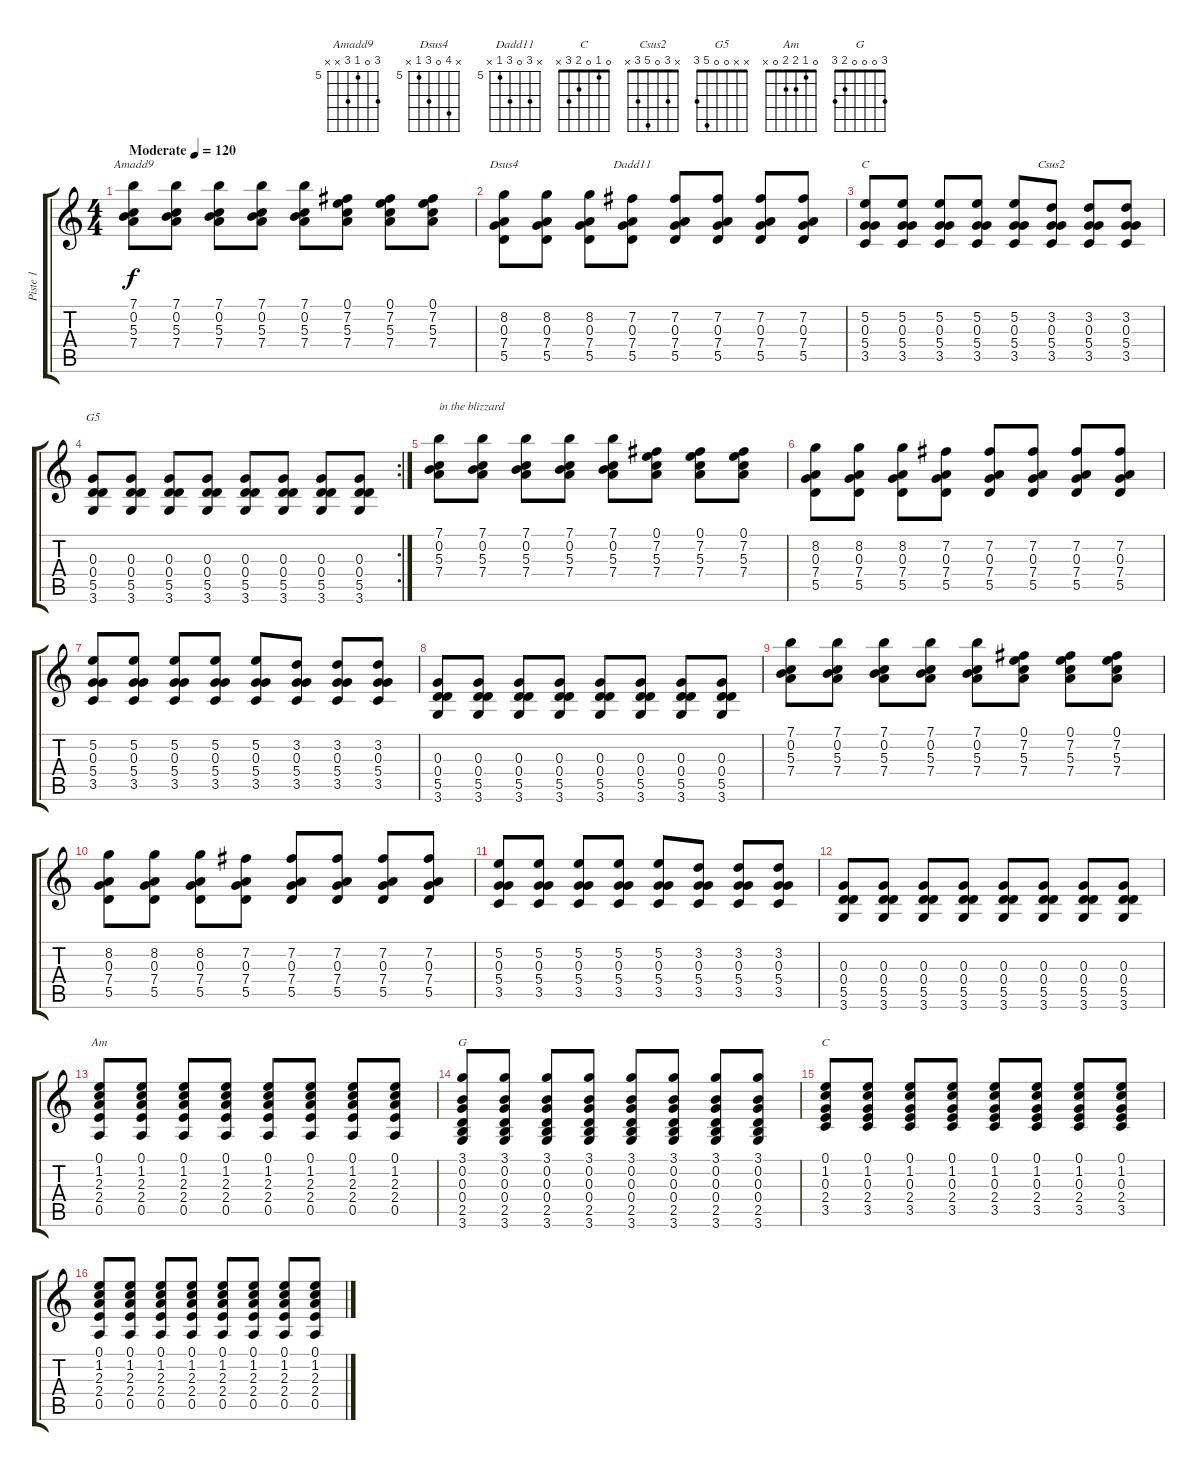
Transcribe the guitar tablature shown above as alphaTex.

\track ("Piste 1" "Piste 1") {instrument acousticguitarsteel}
\staff {score tabs}
\tuning (E4 B3 G3 D3 A2 E2) {hide}
\chord ("Amadd9" 7 0 5 7 x x) {firstfret 5}
\chord ("Dsus4" x 8 0 7 5 x) {firstfret 5}
\chord ("Dadd11" x 7 0 7 5 x) {firstfret 5}
\chord ("C" x 5 0 5 3 x)
\chord ("Csus2" x 3 0 5 3 x)
\chord ("G5" x x 0 0 5 3)
\chord ("Am" 0 1 2 2 0 x)
\chord ("G" 3 0 0 0 2 3)
\chord ("C" 0 1 0 2 3 x)
\ts (4 4)
\tempo (120 "Moderate")
\clef g2
\ks c
(7.1 0.2 5.3 7.4).8{ch "Amadd9" dy f instrument acousticguitarsteel} (7.1 0.2 5.3 7.4).8 (7.1 0.2 5.3 7.4).8 (7.1 0.2 5.3 7.4).8 (7.1 0.2 5.3 7.4).8 (0.1 7.2 5.3 7.4).8 (0.1 7.2 5.3 7.4).8 (0.1 7.2 5.3 7.4).8 |
(8.2 0.3 7.4 5.5).8{ch "Dsus4"} (8.2 0.3 7.4 5.5).8 (8.2 0.3 7.4 5.5).8 (7.2 0.3 7.4 5.5).8{ch "Dadd11"} (7.2 0.3 7.4 5.5).8 (7.2 0.3 7.4 5.5).8 (7.2 0.3 7.4 5.5).8 (7.2 0.3 7.4 5.5).8 |
(5.2 0.3 5.4 3.5).8{ch "C"} (5.2 0.3 5.4 3.5).8 (5.2 0.3 5.4 3.5).8 (5.2 0.3 5.4 3.5).8 (5.2 0.3 5.4 3.5).8 (3.2 0.3 5.4 3.5).8{ch "Csus2"} (3.2 0.3 5.4 3.5).8 (3.2 0.3 5.4 3.5).8 |
\rc 2
(0.3 0.4 5.5 3.6).8{ch "G5"} (0.3 0.4 5.5 3.6).8 (0.3 0.4 5.5 3.6).8 (0.3 0.4 5.5 3.6).8 (0.3 0.4 5.5 3.6).8 (0.3 0.4 5.5 3.6).8 (0.3 0.4 5.5 3.6).8 (0.3 0.4 5.5 3.6).8 |
(7.1 0.2 5.3 7.4).8{txt "in the blizzard"} (7.1 0.2 5.3 7.4).8 (7.1 0.2 5.3 7.4).8 (7.1 0.2 5.3 7.4).8 (7.1 0.2 5.3 7.4).8 (0.1 7.2 5.3 7.4).8 (0.1 7.2 5.3 7.4).8 (0.1 7.2 5.3 7.4).8 |
(8.2 0.3 7.4 5.5).8 (8.2 0.3 7.4 5.5).8 (8.2 0.3 7.4 5.5).8 (7.2 0.3 7.4 5.5).8 (7.2 0.3 7.4 5.5).8 (7.2 0.3 7.4 5.5).8 (7.2 0.3 7.4 5.5).8 (7.2 0.3 7.4 5.5).8 |
(5.2 0.3 5.4 3.5).8 (5.2 0.3 5.4 3.5).8 (5.2 0.3 5.4 3.5).8 (5.2 0.3 5.4 3.5).8 (5.2 0.3 5.4 3.5).8 (3.2 0.3 5.4 3.5).8 (3.2 0.3 5.4 3.5).8 (3.2 0.3 5.4 3.5).8 |
(0.3 0.4 5.5 3.6).8 (0.3 0.4 5.5 3.6).8 (0.3 0.4 5.5 3.6).8 (0.3 0.4 5.5 3.6).8 (0.3 0.4 5.5 3.6).8 (0.3 0.4 5.5 3.6).8 (0.3 0.4 5.5 3.6).8 (0.3 0.4 5.5 3.6).8 |
(7.1 0.2 5.3 7.4).8 (7.1 0.2 5.3 7.4).8 (7.1 0.2 5.3 7.4).8 (7.1 0.2 5.3 7.4).8 (7.1 0.2 5.3 7.4).8 (0.1 7.2 5.3 7.4).8 (0.1 7.2 5.3 7.4).8 (0.1 7.2 5.3 7.4).8 |
(8.2 0.3 7.4 5.5).8 (8.2 0.3 7.4 5.5).8 (8.2 0.3 7.4 5.5).8 (7.2 0.3 7.4 5.5).8 (7.2 0.3 7.4 5.5).8 (7.2 0.3 7.4 5.5).8 (7.2 0.3 7.4 5.5).8 (7.2 0.3 7.4 5.5).8 |
(5.2 0.3 5.4 3.5).8 (5.2 0.3 5.4 3.5).8 (5.2 0.3 5.4 3.5).8 (5.2 0.3 5.4 3.5).8 (5.2 0.3 5.4 3.5).8 (3.2 0.3 5.4 3.5).8 (3.2 0.3 5.4 3.5).8 (3.2 0.3 5.4 3.5).8 |
(0.3 0.4 5.5 3.6).8 (0.3 0.4 5.5 3.6).8 (0.3 0.4 5.5 3.6).8 (0.3 0.4 5.5 3.6).8 (0.3 0.4 5.5 3.6).8 (0.3 0.4 5.5 3.6).8 (0.3 0.4 5.5 3.6).8 (0.3 0.4 5.5 3.6).8 |
(0.1 1.2 2.3 2.4 0.5).8{ch "Am"} (0.1 1.2 2.3 2.4 0.5).8 (0.1 1.2 2.3 2.4 0.5).8 (0.1 1.2 2.3 2.4 0.5).8 (0.1 1.2 2.3 2.4 0.5).8 (0.1 1.2 2.3 2.4 0.5).8 (0.1 1.2 2.3 2.4 0.5).8 (0.1 1.2 2.3 2.4 0.5).8 |
(3.1 0.2 0.3 0.4 2.5 3.6).8{ch "G"} (3.1 0.2 0.3 0.4 2.5 3.6).8 (3.1 0.2 0.3 0.4 2.5 3.6).8 (3.1 0.2 0.3 0.4 2.5 3.6).8 (3.1 0.2 0.3 0.4 2.5 3.6).8 (3.1 0.2 0.3 0.4 2.5 3.6).8 (3.1 0.2 0.3 0.4 2.5 3.6).8 (3.1 0.2 0.3 0.4 2.5 3.6).8 |
(0.1 1.2 0.3 2.4 3.5).8{ch "C"} (0.1 1.2 0.3 2.4 3.5).8 (0.1 1.2 0.3 2.4 3.5).8 (0.1 1.2 0.3 2.4 3.5).8 (0.1 1.2 0.3 2.4 3.5).8 (0.1 1.2 0.3 2.4 3.5).8 (0.1 1.2 0.3 2.4 3.5).8 (0.1 1.2 0.3 2.4 3.5).8 |
(0.1 1.2 2.3 2.4 0.5).8 (0.1 1.2 2.3 2.4 0.5).8 (0.1 1.2 2.3 2.4 0.5).8 (0.1 1.2 2.3 2.4 0.5).8 (0.1 1.2 2.3 2.4 0.5).8 (0.1 1.2 2.3 2.4 0.5).8 (0.1 1.2 2.3 2.4 0.5).8 (0.1 1.2 2.3 2.4 0.5).8
